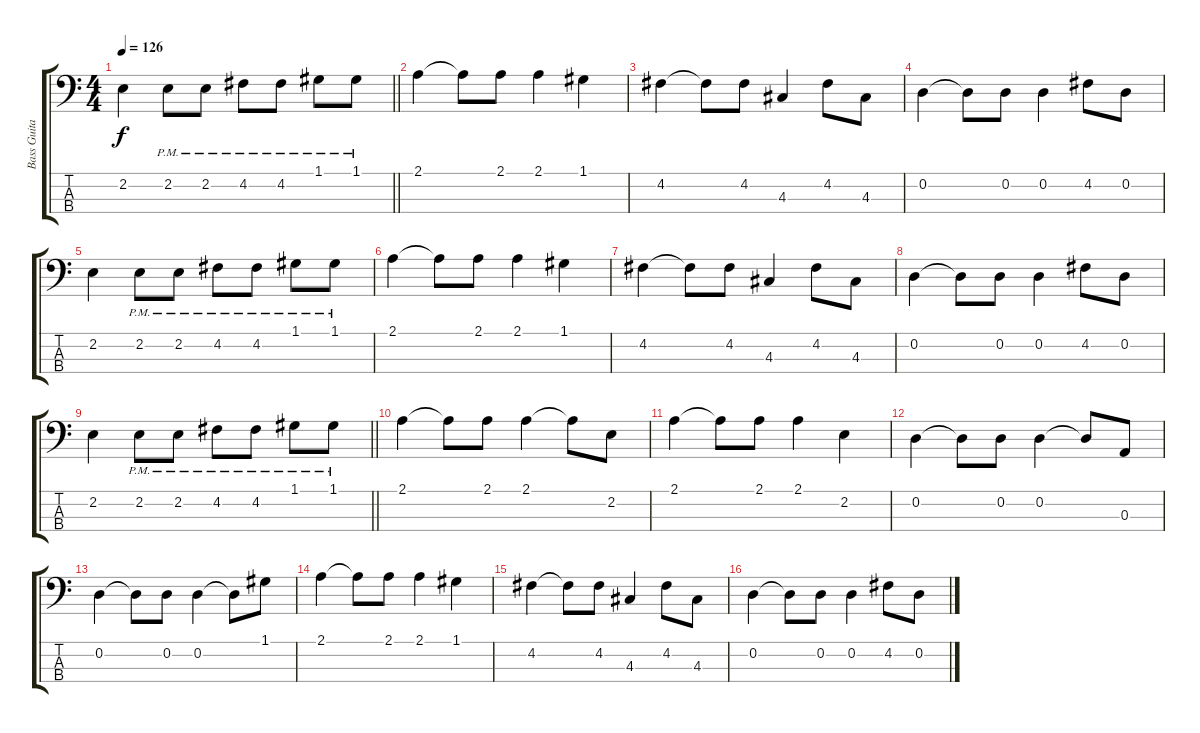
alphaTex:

\track ("Bass Guitar" "Bass Guita") {instrument electricbassfinger}
\staff {score tabs}
\tuning (G2 D2 A1 E1) {hide}
\ts (4 4)
\tempo 126
\clef f4
\barLineRight lightlight
\ks c
2.2.4{dy f} 2.2{pm}.8 2.2{pm}.8 4.2{pm}.8 4.2{pm}.8 1.1{pm}.8 1.1{pm}.8 |
\section ("" "")
2.1.4 2.1{t}.8 2.1.8 2.1.4 1.1.4 |
4.2.4 4.2{t}.8 4.2.8 4.3.4 4.2.8 4.3.8 |
0.2.4 0.2{t}.8 0.2.8 0.2.4 4.2.8 0.2.8 |
2.2.4 2.2{pm}.8 2.2{pm}.8 4.2{pm}.8 4.2{pm}.8 1.1{pm}.8 1.1{pm}.8 |
2.1.4 2.1{t}.8 2.1.8 2.1.4 1.1.4 |
4.2.4 4.2{t}.8 4.2.8 4.3.4 4.2.8 4.3.8 |
0.2.4 0.2{t}.8 0.2.8 0.2.4 4.2.8 0.2.8 |
\barLineRight lightlight
2.2.4 2.2{pm}.8 2.2{pm}.8 4.2{pm}.8 4.2{pm}.8 1.1{pm}.8 1.1{pm}.8 |
\section ("" "")
2.1.4 2.1{t}.8 2.1.8 2.1.4 2.1{t}.8 2.2.8 |
2.1.4 2.1{t}.8 2.1.8 2.1.4 2.2.4 |
0.2.4 0.2{t}.8 0.2.8 0.2.4 0.2{t}.8 0.3.8 |
0.2.4 0.2{t}.8 0.2.8 0.2.4 0.2{t}.8 1.1.8 |
2.1.4 2.1{t}.8 2.1.8 2.1.4 1.1.4 |
4.2.4 4.2{t}.8 4.2.8 4.3.4 4.2.8 4.3.8 |
0.2.4 0.2{t}.8 0.2.8 0.2.4 4.2.8 0.2.8
